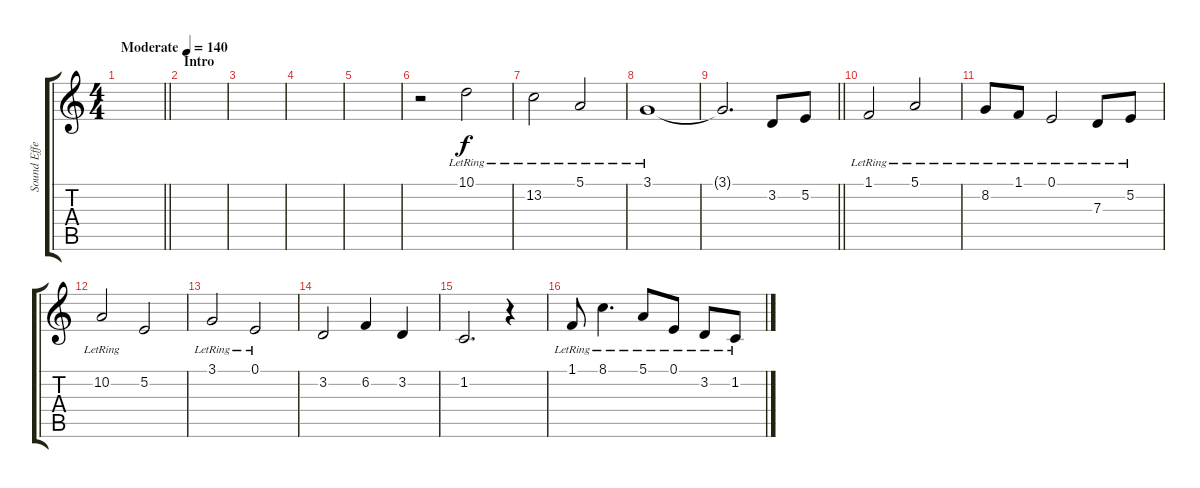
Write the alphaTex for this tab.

\track ("Sound Effect" "Sound Effe") {instrument tangoaccordion}
\staff {score tabs}
\tuning (E4 B3 G3 D3 A2 E2) {hide}
\ts (4 4)
\tempo (140 "Moderate")
\clef g2
\barLineRight lightlight
\ks c
|
\section ("" "Intro")
|
|
|
|
r.2 10.1{lr}.2 |
13.2{lr}.2 5.1{lr}.2 |
3.1{lr}.1 |
\barLineRight lightlight
3.1{t}.2{d} 3.2.8 5.2.8 |
1.1{lr}.2 5.1{lr}.2 |
8.2{lr}.8 1.1{lr}.8 0.1{lr}.2 7.3{lr}.8 5.2{lr}.8 |
10.2{lr}.2 5.2.2 |
3.1{lr}.2 0.1{lr}.2 |
3.2.2 6.2.4 3.2.4 |
1.2.2{d} r.4 |
1.1{lr}.8 8.1{lr}.4{d} 5.1{lr}.8 0.1{lr}.8 3.2{lr}.8 1.2{lr}.8
